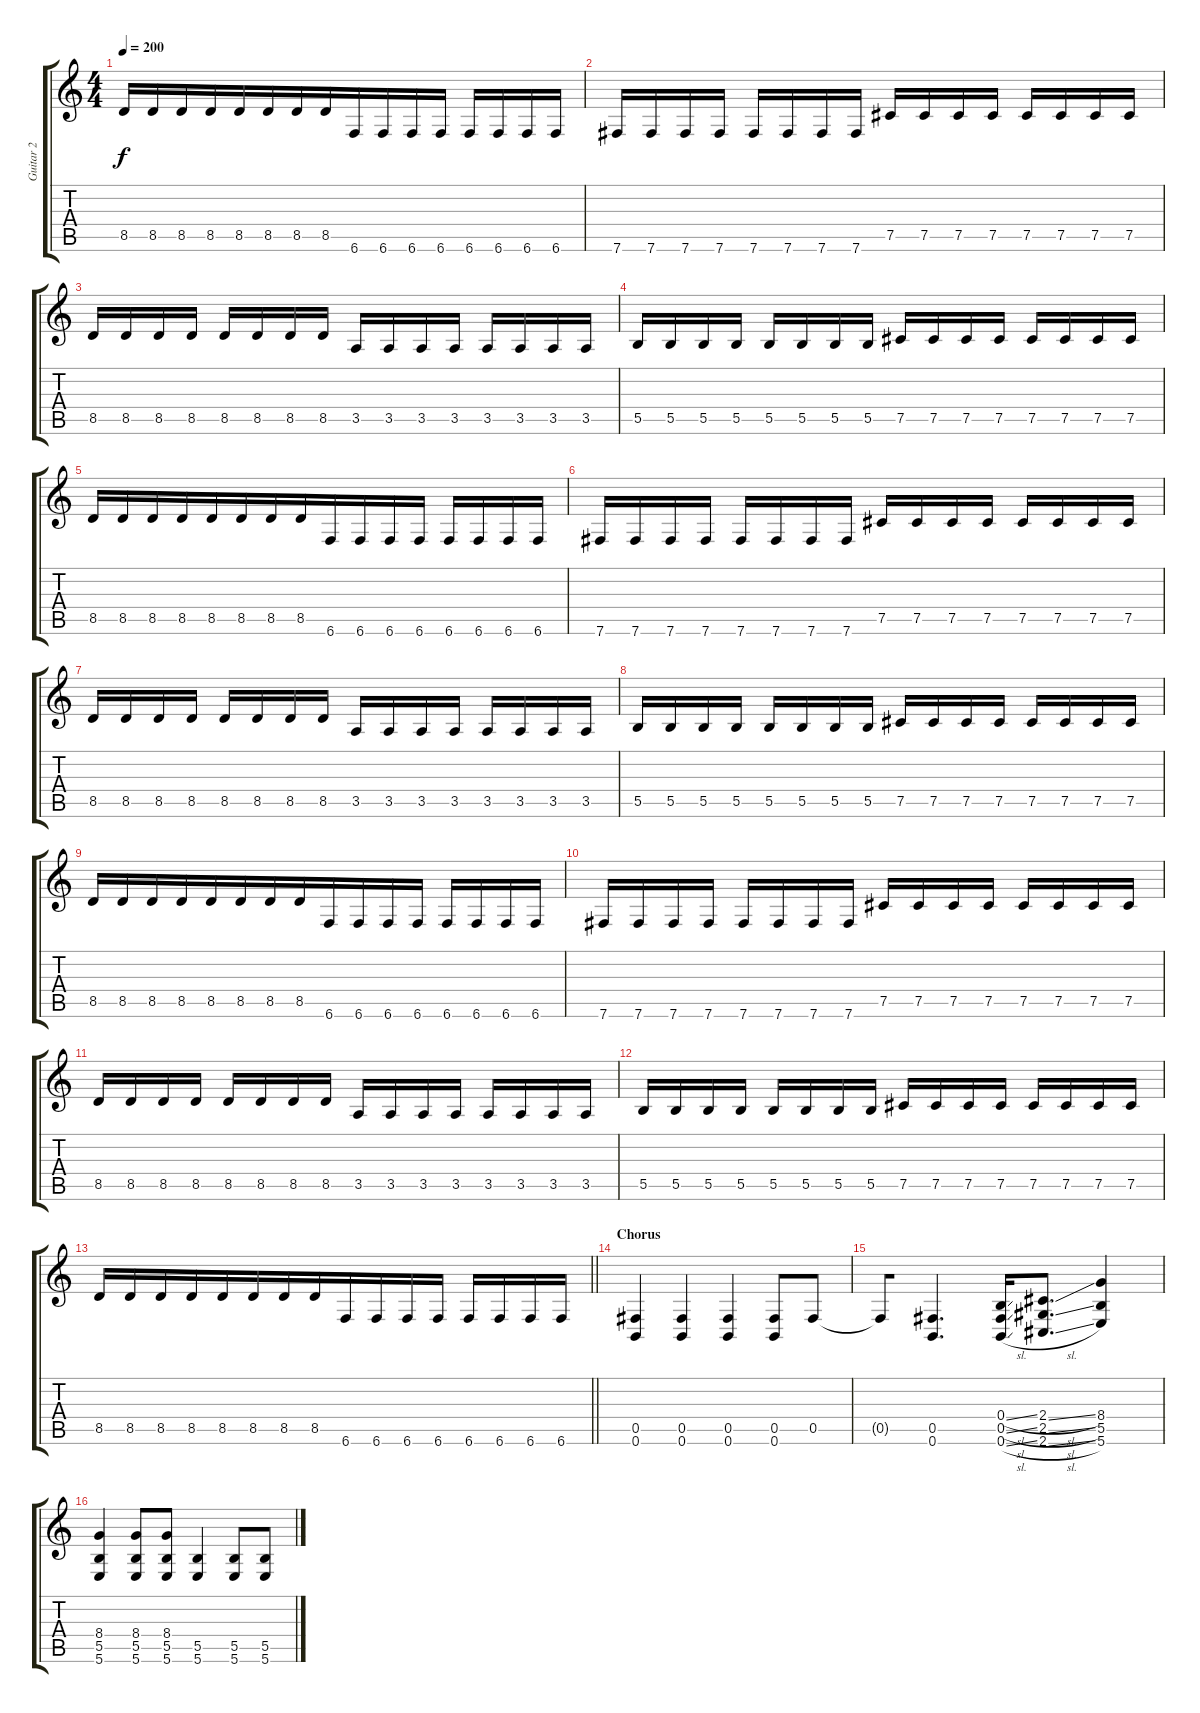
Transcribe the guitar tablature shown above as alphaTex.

\track ("Guitar 2" "Guitar 2") {instrument distortionguitar bank 255}
\staff {score tabs}
\tuning (Db4 Ab3 E3 B2 Gb2 B1) {hide}
\ts (4 4)
\tempo 200
\clef g2
\ks c
8.5.16{dy f beam merge} 8.5.16 8.5.16{beam merge} 8.5.16{beam merge} 8.5.16 8.5.16 8.5.16{beam merge} 8.5.16{beam merge} 6.6.16 6.6.16{beam merge} 6.6.16 6.6.16 6.6.16{beam merge} 6.6.16 6.6.16 6.6.16 |
7.6.16 7.6.16 7.6.16 7.6.16 7.6.16 7.6.16{beam merge} 7.6.16 7.6.16 7.5.16{beam merge} 7.5.16{beam merge} 7.5.16{beam merge} 7.5.16 7.5.16 7.5.16 7.5.16 7.5.16 |
8.5.16{beam merge} 8.5.16{beam merge} 8.5.16{beam merge} 8.5.16 8.5.16 8.5.16{beam merge} 8.5.16 8.5.16 3.5.16 3.5.16{beam merge} 3.5.16 3.5.16 3.5.16 3.5.16{beam merge} 3.5.16 3.5.16 |
5.5.16 5.5.16 5.5.16 5.5.16 5.5.16{beam merge} 5.5.16{beam merge} 5.5.16{beam merge} 5.5.16 7.5.16{beam merge} 7.5.16{beam merge} 7.5.16 7.5.16 7.5.16 7.5.16{beam merge} 7.5.16 7.5.16 |
8.5.16{beam merge} 8.5.16 8.5.16{beam merge} 8.5.16{beam merge} 8.5.16 8.5.16 8.5.16{beam merge} 8.5.16{beam merge} 6.6.16 6.6.16{beam merge} 6.6.16 6.6.16 6.6.16{beam merge} 6.6.16 6.6.16 6.6.16 |
7.6.16 7.6.16 7.6.16 7.6.16 7.6.16 7.6.16{beam merge} 7.6.16 7.6.16 7.5.16{beam merge} 7.5.16{beam merge} 7.5.16{beam merge} 7.5.16 7.5.16 7.5.16 7.5.16 7.5.16 |
8.5.16{beam merge} 8.5.16{beam merge} 8.5.16{beam merge} 8.5.16 8.5.16 8.5.16{beam merge} 8.5.16 8.5.16 3.5.16 3.5.16{beam merge} 3.5.16 3.5.16 3.5.16 3.5.16{beam merge} 3.5.16 3.5.16 |
5.5.16 5.5.16 5.5.16 5.5.16 5.5.16{beam merge} 5.5.16{beam merge} 5.5.16{beam merge} 5.5.16 7.5.16{beam merge} 7.5.16{beam merge} 7.5.16 7.5.16 7.5.16 7.5.16{beam merge} 7.5.16 7.5.16 |
8.5.16{beam merge} 8.5.16 8.5.16{beam merge} 8.5.16{beam merge} 8.5.16 8.5.16 8.5.16{beam merge} 8.5.16{beam merge} 6.6.16 6.6.16{beam merge} 6.6.16 6.6.16 6.6.16{beam merge} 6.6.16 6.6.16 6.6.16 |
7.6.16 7.6.16 7.6.16 7.6.16 7.6.16 7.6.16{beam merge} 7.6.16 7.6.16 7.5.16{beam merge} 7.5.16{beam merge} 7.5.16{beam merge} 7.5.16 7.5.16 7.5.16 7.5.16 7.5.16 |
8.5.16{beam merge} 8.5.16{beam merge} 8.5.16{beam merge} 8.5.16 8.5.16 8.5.16{beam merge} 8.5.16 8.5.16 3.5.16 3.5.16{beam merge} 3.5.16 3.5.16 3.5.16 3.5.16{beam merge} 3.5.16 3.5.16 |
5.5.16 5.5.16 5.5.16 5.5.16 5.5.16{beam merge} 5.5.16{beam merge} 5.5.16{beam merge} 5.5.16 7.5.16{beam merge} 7.5.16{beam merge} 7.5.16 7.5.16 7.5.16 7.5.16{beam merge} 7.5.16 7.5.16 |
\barLineRight lightlight
8.5.16{beam merge} 8.5.16 8.5.16{beam merge} 8.5.16{beam merge} 8.5.16 8.5.16 8.5.16{beam merge} 8.5.16{beam merge} 6.6.16 6.6.16{beam merge} 6.6.16 6.6.16 6.6.16{beam merge} 6.6.16 6.6.16 6.6.16 |
\section ("" "Chorus")
(0.5 0.6).4 (0.5 0.6).4 (0.5 0.6).4{beam merge} (0.5 0.6).8 0.5.8 |
0.5{t}.8{beam merge} (0.5 0.6).4{d} (0.4{sl} 0.5{sl} 0.6{sl}).16{beam merge} (2.4{sl} 2.5{sl} 2.6{sl}).8{d} (8.4 5.5 5.6).4 |
(8.4 5.5 5.6).4 (8.4 5.5 5.6).8 (8.4 5.5 5.6).8 (5.5 5.6).4{beam merge} (5.5 5.6).8{beam merge} (5.5 5.6).8
